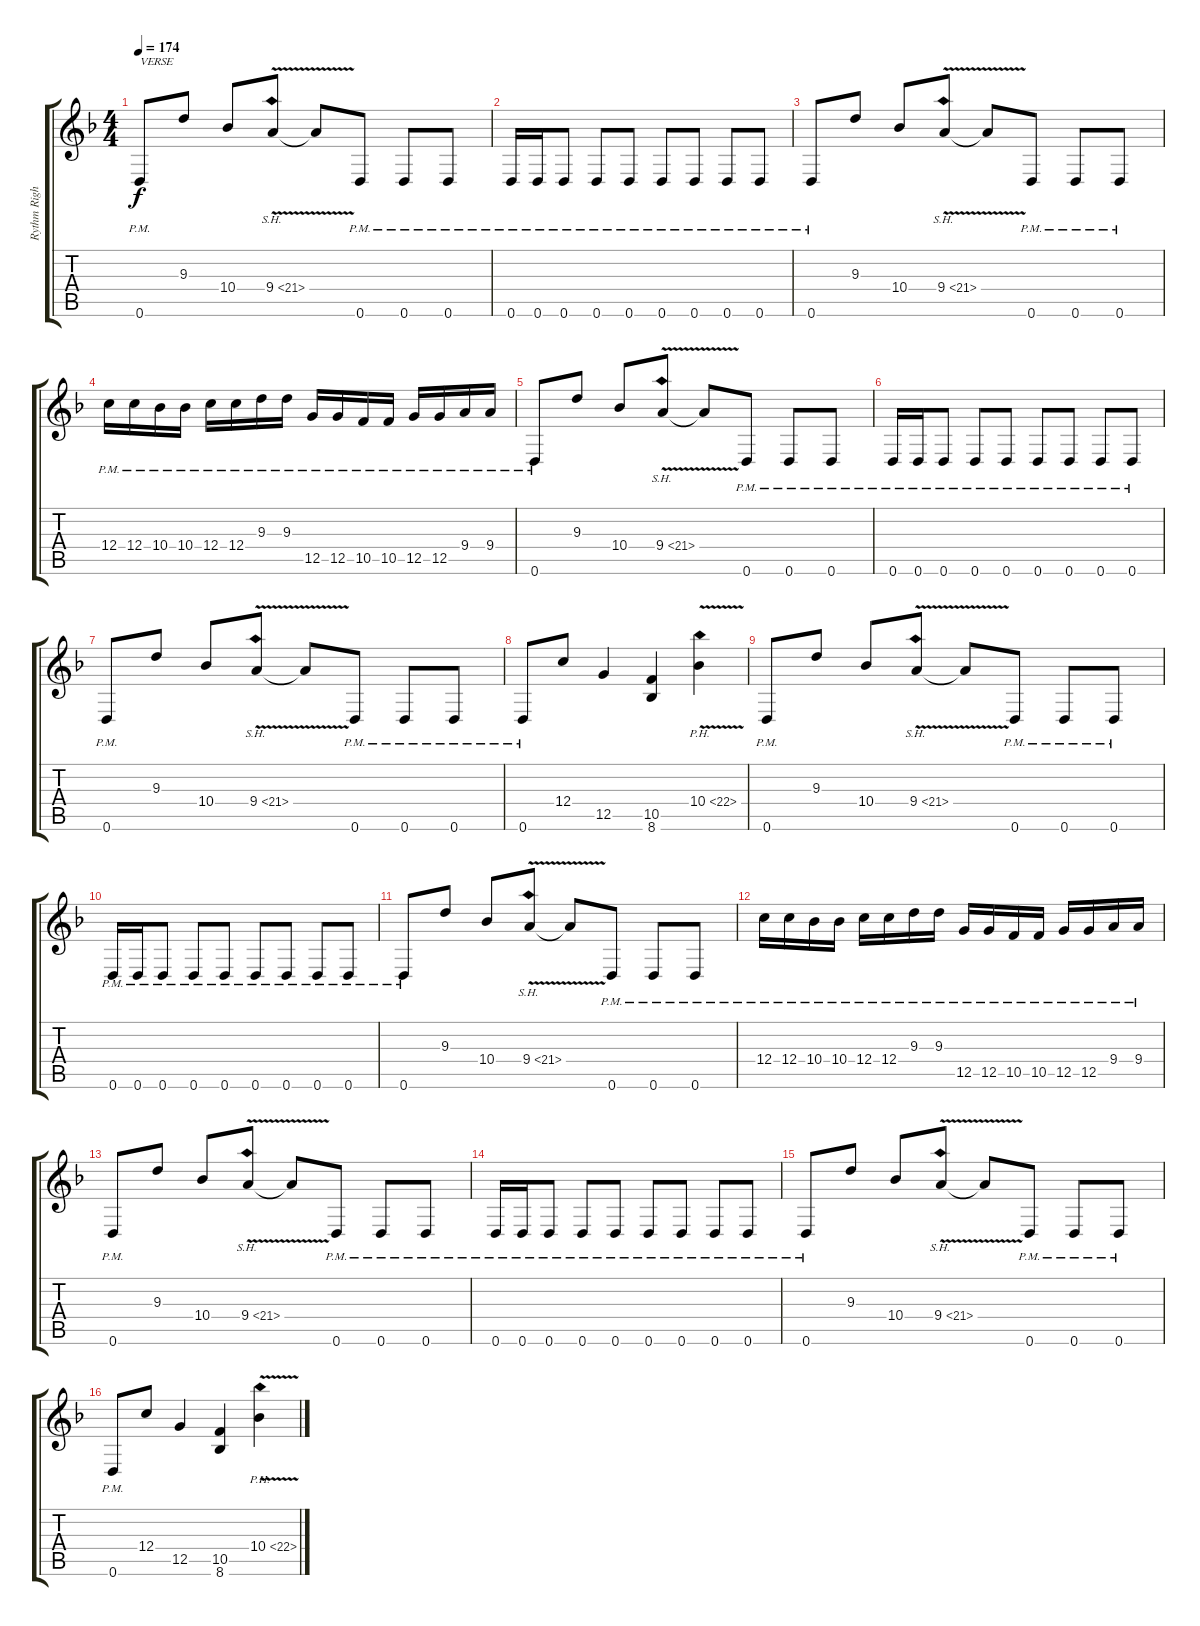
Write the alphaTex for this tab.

\track ("Rythm Right Channel" "Rythm Righ") {instrument distortionguitar}
\staff {score tabs}
\tuning (D4 A3 F3 C3 G2 D2) {hide}
\ts (4 4)
\tempo 174
\clef g2
\ks dminor
0.6{pm}.8{txt "VERSE" dy f} 9.3.8 10.4.8 9.4{sh 12 v}.8 9.4{t}.8 0.6{pm}.8 0.6{pm}.8 0.6{pm}.8 |
0.6{pm}.16 0.6{pm}.16 0.6{pm}.8 0.6{pm}.8 0.6{pm}.8 0.6{pm}.8 0.6{pm}.8 0.6{pm}.8 0.6{pm}.8 |
0.6{pm}.8 9.3.8 10.4.8 9.4{sh 12 v}.8 9.4{t}.8 0.6{pm}.8 0.6{pm}.8 0.6{pm}.8 |
12.4{pm}.16 12.4{pm}.16 10.4{pm}.16 10.4{pm}.16 12.4{pm}.16 12.4{pm}.16 9.3{pm}.16 9.3{pm}.16 12.5{pm}.16 12.5{pm}.16 10.5{pm}.16 10.5{pm}.16 12.5{pm}.16 12.5{pm}.16 9.4{pm}.16 9.4{pm}.16 |
0.6{pm}.8 9.3.8 10.4.8 9.4{sh 12 v}.8 9.4{t}.8 0.6{pm}.8 0.6{pm}.8 0.6{pm}.8 |
0.6{pm}.16 0.6{pm}.16 0.6{pm}.8 0.6{pm}.8 0.6{pm}.8 0.6{pm}.8 0.6{pm}.8 0.6{pm}.8 0.6{pm}.8 |
0.6{pm}.8 9.3.8 10.4.8 9.4{sh 12 v}.8 9.4{t}.8 0.6{pm}.8 0.6{pm}.8 0.6{pm}.8 |
0.6{pm}.8 12.4.8 12.5.4 (10.5 8.6).4 10.4{ph 12 v}.4 |
0.6{pm}.8 9.3.8 10.4.8 9.4{sh 12 v}.8 9.4{t}.8 0.6{pm}.8 0.6{pm}.8 0.6{pm}.8 |
0.6{pm}.16 0.6{pm}.16 0.6{pm}.8 0.6{pm}.8 0.6{pm}.8 0.6{pm}.8 0.6{pm}.8 0.6{pm}.8 0.6{pm}.8 |
0.6{pm}.8 9.3.8 10.4.8 9.4{sh 12 v}.8 9.4{t}.8 0.6{pm}.8 0.6{pm}.8 0.6{pm}.8 |
12.4{pm}.16 12.4{pm}.16 10.4{pm}.16 10.4{pm}.16 12.4{pm}.16 12.4{pm}.16 9.3{pm}.16 9.3{pm}.16 12.5{pm}.16 12.5{pm}.16 10.5{pm}.16 10.5{pm}.16 12.5{pm}.16 12.5{pm}.16 9.4{pm}.16 9.4{pm}.16 |
0.6{pm}.8 9.3.8 10.4.8 9.4{sh 12 v}.8 9.4{t}.8 0.6{pm}.8 0.6{pm}.8 0.6{pm}.8 |
0.6{pm}.16 0.6{pm}.16 0.6{pm}.8 0.6{pm}.8 0.6{pm}.8 0.6{pm}.8 0.6{pm}.8 0.6{pm}.8 0.6{pm}.8 |
0.6{pm}.8 9.3.8 10.4.8 9.4{sh 12 v}.8 9.4{t}.8 0.6{pm}.8 0.6{pm}.8 0.6{pm}.8 |
0.6{pm}.8 12.4.8 12.5.4 (10.5 8.6).4 10.4{ph 12 v}.4
